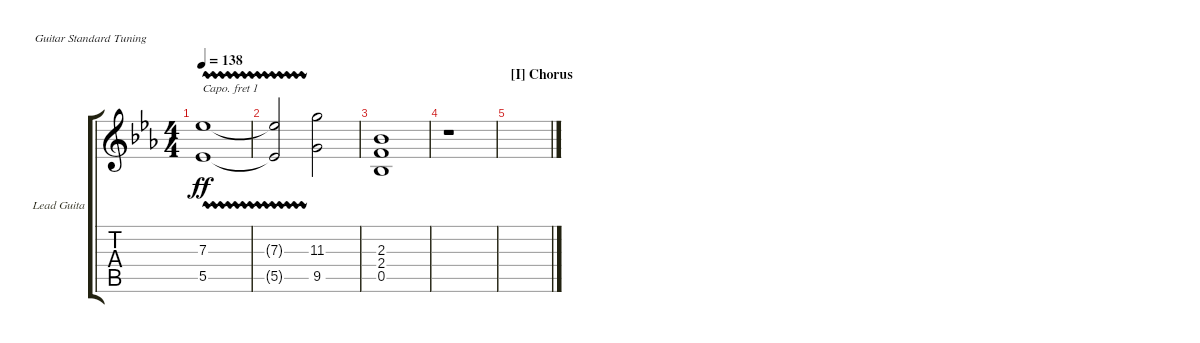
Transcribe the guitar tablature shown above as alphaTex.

\defaultSystemsLayout 4
\bracketExtendMode groupsimilarinstruments
\firstSystemTrackNameOrientation horizontal
\otherSystemsTrackNameOrientation horizontal
\track ("Lead Guitar" "Lead Guita") {instrument electricguitarclean}
\staff {score tabs}
\capo 1
\tuning (E4 B3 G3 D3 A2 E2)
\ts (4 4)
\tempo 138
\clef g2
\scale
0.333333
\ks eb
(5.5{vw} 7.3{vw}).1{dy ff} |
\scale
0.333333 (7.3{vw t} 5.5{vw t}).2 (9.5 11.3).2 |
\scale
0.333333 (2.4 2.3 0.5).1 |
\scale
0.333333 r.1 |
\section ("I" "Chorus")
\scale
0.333333 |
\scale
0.333333 |
\scale
0.333333 |
\scale
0.333333 |
\scale
0.333333 |
\scale
0.333333 |
\scale
0.333333 |
\scale
0.333333 |
\scale
0.333333 |
\scale
0.333333 |
\scale
0.333333 |
\scale
0.333333
